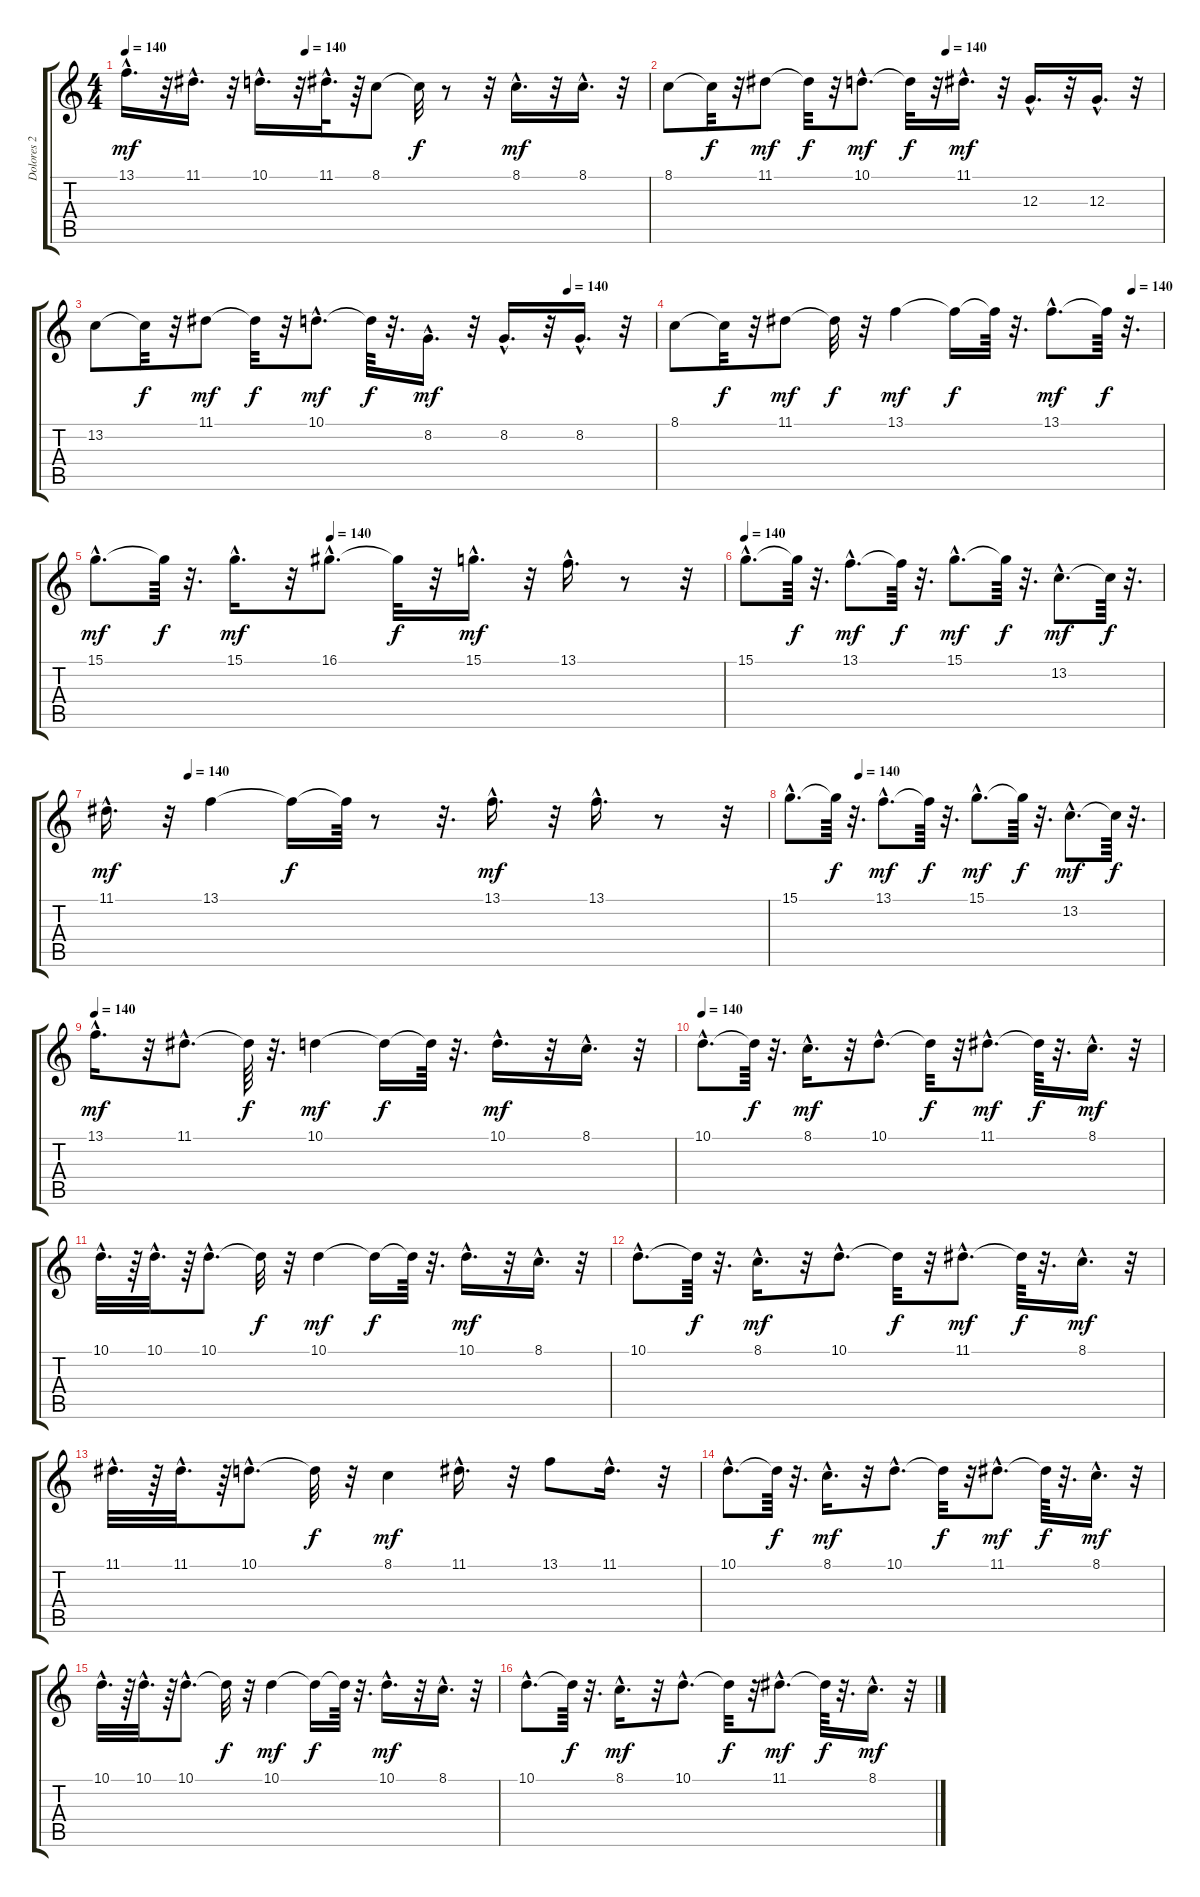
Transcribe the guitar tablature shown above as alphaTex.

\track ("Dolores 2" "Dolores 2") {instrument pad3polysynth}
\staff {score tabs}
\tuning (E4 B3 G3 D3 A2 E2) {hide}
\ts (4 4)
\tempo 140
\tempo (140 0.34375)
\clef g2
\ks c
13.1{hac}.16{d dy mf} r.32 11.1{hac}.16{d} r.32 10.1{hac}.16{d} r.32 11.1{hac}.32{d} r.64 8.1.8 8.1{t}.32{dy f} r.8 r.32 8.1{hac}.16{d dy mf} r.32 8.1{hac}.16{d} r.32 |
\tempo (140 0.5625)
8.1.8 8.1{t}.32{dy f} r.32 11.1.8{dy mf} 11.1{t}.32{dy f} r.32 10.1{hac}.8{d dy mf} 10.1{t}.32{dy f} r.32 11.1{hac}.16{d dy mf} r.32 12.3{hac}.16{d} r.32 12.3{hac}.16{d} r.32 |
\tempo (140 0.84375)
13.2.8 13.2{t}.32{dy f} r.32 11.1.8{dy mf} 11.1{t}.32{dy f} r.32 10.1{hac}.8{d dy mf} 10.1{t}.64{dy f} r.32{d} 8.2{hac}.16{d dy mf} r.32 8.2{hac}.16{d} r.32 8.2{hac}.16{d} r.32 |
\tempo (140 0.9375)
8.1.8 8.1{t}.32{dy f} r.32 11.1.8{dy mf} 11.1{t}.32{dy f} r.32 13.1.4{dy mf} 13.1{t}.16{dy f} 13.1{t}.64 r.32{d} 13.1{hac}.8{d dy mf} 13.1{t}.64{dy f} r.32{d} |
\tempo (140 0.375)
15.1{hac}.8{d dy mf} 15.1{t}.64{dy f} r.32{d} 15.1{hac}.16{d dy mf} r.32 16.1{hac}.8{d} 16.1{t}.32{dy f} r.32 15.1{hac}.16{d dy mf} r.32 13.1{hac}.16{d} r.8 r.32 |
\tempo 140
15.1{hac}.8{d} 15.1{t}.64{dy f} r.32{d} 13.1{hac}.8{d dy mf} 13.1{t}.64{dy f} r.32{d} 15.1{hac}.8{d dy mf} 15.1{t}.64{dy f} r.32{d} 13.2{hac}.8{d dy mf} 13.2{t}.64{dy f} r.32{d} |
\tempo (140 0.125)
11.1{hac}.16{d dy mf} r.32 13.1.4 13.1{t}.16{dy f} 13.1{t}.64 r.8 r.32{d} 13.1{hac}.16{d dy mf} r.32 13.1{hac}.16{d} r.8 r.32 |
\tempo (140 0.1875)
15.1{hac}.8{d} 15.1{t}.64{dy f} r.32{d} 13.1{hac}.8{d dy mf} 13.1{t}.64{dy f} r.32{d} 15.1{hac}.8{d dy mf} 15.1{t}.64{dy f} r.32{d} 13.2{hac}.8{d dy mf} 13.2{t}.64{dy f} r.32{d} |
\tempo 140
13.1{hac}.16{d dy mf} r.32 11.1{hac}.8{d} 11.1{t}.64{dy f} r.32{d} 10.1.4{dy mf} 10.1{t}.16{dy f} 10.1{t}.64 r.32{d} 10.1{hac}.16{d dy mf} r.32 8.1{hac}.16{d} r.32 |
\tempo 140
10.1{hac}.8{d} 10.1{t}.64{dy f} r.32{d} 8.1{hac}.16{d dy mf} r.32 10.1{hac}.8{d} 10.1{t}.32{dy f} r.32 11.1{hac}.8{d dy mf} 11.1{t}.64{dy f} r.32{d} 8.1{hac}.16{d dy mf} r.32 |
10.1{hac}.32{d} r.64 10.1{hac}.32{d} r.64 10.1{hac}.8{d} 10.1{t}.32{dy f} r.32 10.1.4{dy mf} 10.1{t}.16{dy f} 10.1{t}.64 r.32{d} 10.1{hac}.16{d dy mf} r.32 8.1{hac}.16{d} r.32 |
10.1{hac}.8{d} 10.1{t}.64{dy f} r.32{d} 8.1{hac}.16{d dy mf} r.32 10.1{hac}.8{d} 10.1{t}.32{dy f} r.32 11.1{hac}.8{d dy mf} 11.1{t}.64{dy f} r.32{d} 8.1{hac}.16{d dy mf} r.32 |
11.1{hac}.32{d} r.64 11.1{hac}.32{d} r.64 10.1{hac}.8{d} 10.1{t}.32{dy f} r.32 8.1.4{dy mf} 11.1{hac}.16{d} r.32 13.1.8 11.1{hac}.16{d} r.32 |
10.1{hac}.8{d} 10.1{t}.64{dy f} r.32{d} 8.1{hac}.16{d dy mf} r.32 10.1{hac}.8{d} 10.1{t}.32{dy f} r.32 11.1{hac}.8{d dy mf} 11.1{t}.64{dy f} r.32{d} 8.1{hac}.16{d dy mf} r.32 |
10.1{hac}.32{d} r.64 10.1{hac}.32{d} r.64 10.1{hac}.8{d} 10.1{t}.32{dy f} r.32 10.1.4{dy mf} 10.1{t}.16{dy f} 10.1{t}.64 r.32{d} 10.1{hac}.16{d dy mf} r.32 8.1{hac}.16{d} r.32 |
10.1{hac}.8{d} 10.1{t}.64{dy f} r.32{d} 8.1{hac}.16{d dy mf} r.32 10.1{hac}.8{d} 10.1{t}.32{dy f} r.32 11.1{hac}.8{d dy mf} 11.1{t}.64{dy f} r.32{d} 8.1{hac}.16{d dy mf} r.32
